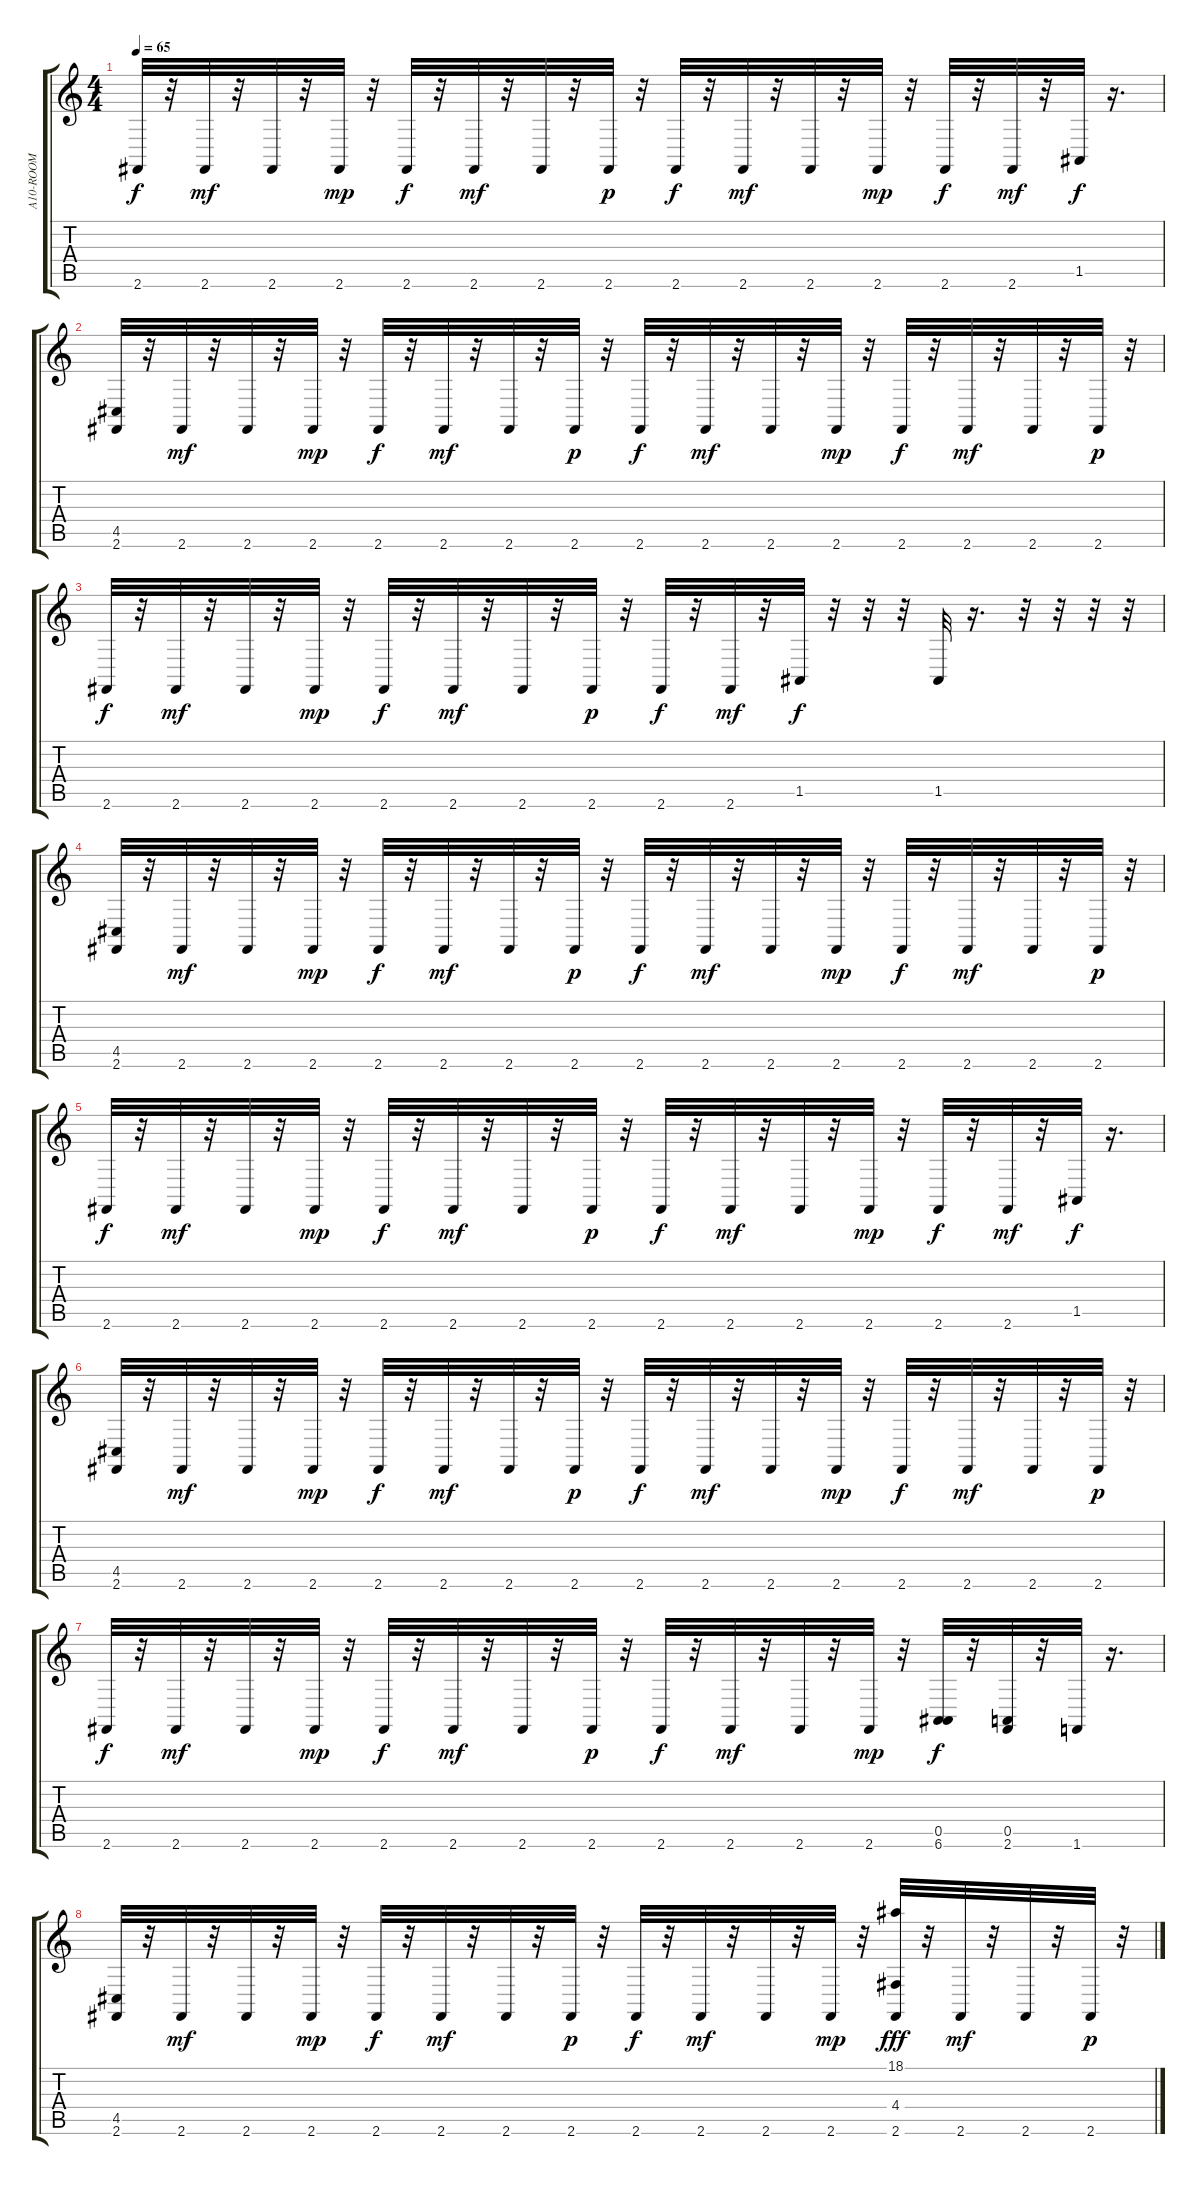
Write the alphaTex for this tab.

\track ("A10-ROOM        " "A10-ROOM  ") {instrument celesta}
\staff {score tabs}
\tuning (E4 B3 G3 D3 A2 E2) {hide}
\ts (4 4)
\tempo 65
\clef g2
\ks c
2.6.32{dy f} r.32 2.6.32{dy mf} r.32 2.6.32 r.32 2.6.32{dy mp} r.32 2.6.32{dy f} r.32 2.6.32{dy mf} r.32 2.6.32 r.32 2.6.32{dy p} r.32 2.6.32{dy f} r.32 2.6.32{dy mf} r.32 2.6.32 r.32 2.6.32{dy mp} r.32 2.6.32{dy f} r.32 2.6.32{dy mf} r.32 1.5.32{dy f} r.16{d} |
(4.5 2.6).32 r.32 2.6.32{dy mf} r.32 2.6.32 r.32 2.6.32{dy mp} r.32 2.6.32{dy f} r.32 2.6.32{dy mf} r.32 2.6.32 r.32 2.6.32{dy p} r.32 2.6.32{dy f} r.32 2.6.32{dy mf} r.32 2.6.32 r.32 2.6.32{dy mp} r.32 2.6.32{dy f} r.32 2.6.32{dy mf} r.32 2.6.32 r.32 2.6.32{dy p} r.32 |
2.6.32{dy f} r.32 2.6.32{dy mf} r.32 2.6.32 r.32 2.6.32{dy mp} r.32 2.6.32{dy f} r.32 2.6.32{dy mf} r.32 2.6.32 r.32 2.6.32{dy p} r.32 2.6.32{dy f} r.32 2.6.32{dy mf} r.32 1.5.32{dy f} r.32 r.32 r.32 1.5.32 r.16{d} r.32 r.32 r.32 r.32 |
(4.5 2.6).32 r.32 2.6.32{dy mf} r.32 2.6.32 r.32 2.6.32{dy mp} r.32 2.6.32{dy f} r.32 2.6.32{dy mf} r.32 2.6.32 r.32 2.6.32{dy p} r.32 2.6.32{dy f} r.32 2.6.32{dy mf} r.32 2.6.32 r.32 2.6.32{dy mp} r.32 2.6.32{dy f} r.32 2.6.32{dy mf} r.32 2.6.32 r.32 2.6.32{dy p} r.32 |
2.6.32{dy f} r.32 2.6.32{dy mf} r.32 2.6.32 r.32 2.6.32{dy mp} r.32 2.6.32{dy f} r.32 2.6.32{dy mf} r.32 2.6.32 r.32 2.6.32{dy p} r.32 2.6.32{dy f} r.32 2.6.32{dy mf} r.32 2.6.32 r.32 2.6.32{dy mp} r.32 2.6.32{dy f} r.32 2.6.32{dy mf} r.32 1.5.32{dy f} r.16{d} |
(4.5 2.6).32 r.32 2.6.32{dy mf} r.32 2.6.32 r.32 2.6.32{dy mp} r.32 2.6.32{dy f} r.32 2.6.32{dy mf} r.32 2.6.32 r.32 2.6.32{dy p} r.32 2.6.32{dy f} r.32 2.6.32{dy mf} r.32 2.6.32 r.32 2.6.32{dy mp} r.32 2.6.32{dy f} r.32 2.6.32{dy mf} r.32 2.6.32 r.32 2.6.32{dy p} r.32 |
2.6.32{dy f} r.32 2.6.32{dy mf} r.32 2.6.32 r.32 2.6.32{dy mp} r.32 2.6.32{dy f} r.32 2.6.32{dy mf} r.32 2.6.32 r.32 2.6.32{dy p} r.32 2.6.32{dy f} r.32 2.6.32{dy mf} r.32 2.6.32 r.32 2.6.32{dy mp} r.32 (0.5 6.6).32{dy f} r.32 (0.5 2.6).32 r.32 1.6.32 r.16{d} |
(4.5 2.6).32 r.32 2.6.32{dy mf} r.32 2.6.32 r.32 2.6.32{dy mp} r.32 2.6.32{dy f} r.32 2.6.32{dy mf} r.32 2.6.32 r.32 2.6.32{dy p} r.32 2.6.32{dy f} r.32 2.6.32{dy mf} r.32 2.6.32 r.32 2.6.32{dy mp} r.32 (18.1 4.4 2.6).32{dy fff} r.32 2.6.32{dy mf} r.32 2.6.32 r.32 2.6.32{dy p} r.32
